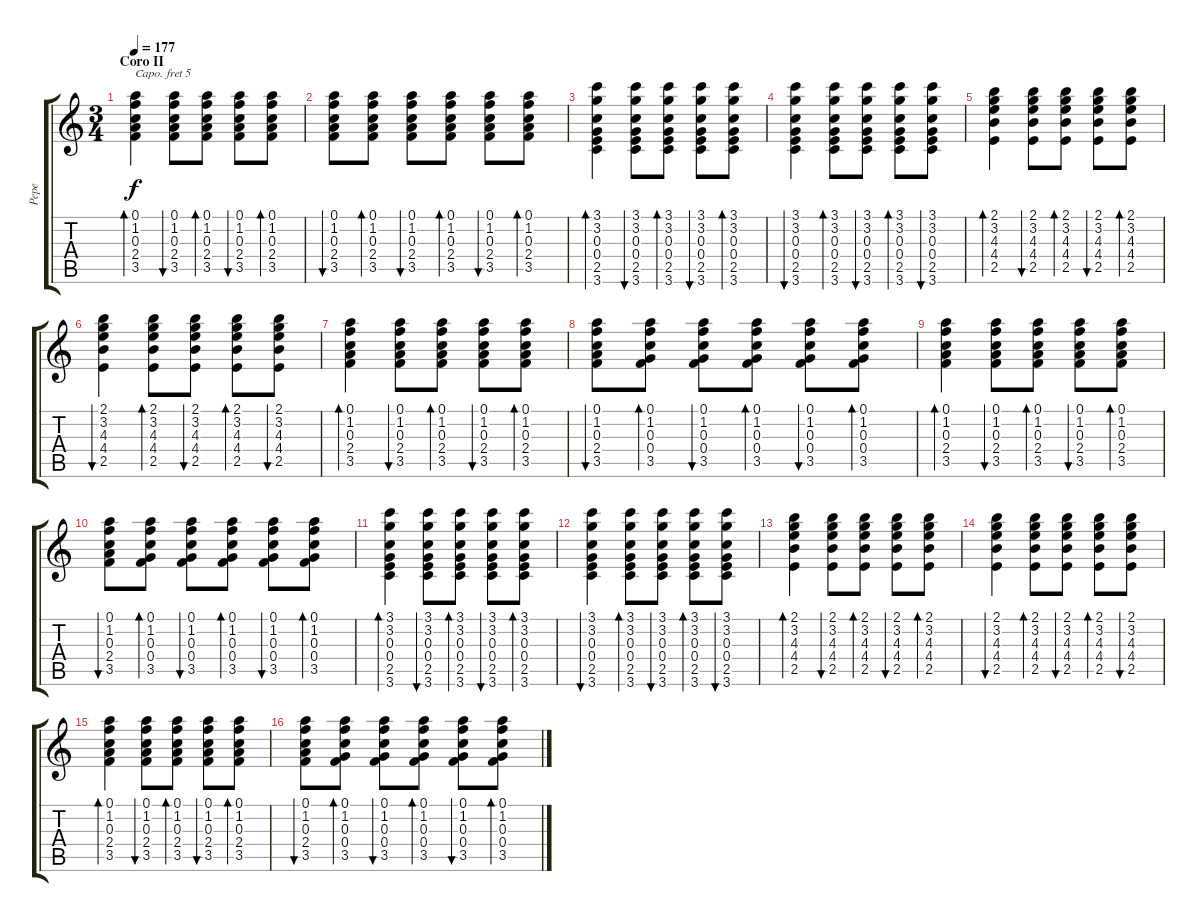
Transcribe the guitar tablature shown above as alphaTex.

\track ("Pepe" "Pepe") {instrument acousticguitarsteel}
\staff {score tabs}
\capo 5
\tuning (E4 B3 G3 D3 A2 E2) {hide}
\ts (3 4)
\section ("" "Coro II")
\tempo 177
\clef g2
\ks c
(0.1 1.2 0.3 2.4 3.5).4{bd 60 dy f} (0.1 1.2 0.3 2.4 3.5).8{bu 60} (0.1 1.2 0.3 2.4 3.5).8{bd 60} (0.1 1.2 0.3 2.4 3.5).8{bu 60} (0.1 1.2 0.3 2.4 3.5).8{bd 60} |
(0.1 1.2 0.3 2.4 3.5).8{bu 60} (0.1 1.2 0.3 2.4 3.5).8{bd 60} (0.1 1.2 0.3 2.4 3.5).8{bu 60} (0.1 1.2 0.3 2.4 3.5).8{bd 60} (0.1 1.2 0.3 2.4 3.5).8{bu 60} (0.1 1.2 0.3 2.4 3.5).8{bd 60} |
(3.1 3.2 0.3 0.4 2.5 3.6).4{bd 60} (3.1 3.2 0.3 0.4 2.5 3.6).8{bu 60} (3.1 3.2 0.3 0.4 2.5 3.6).8{bd 60} (3.1 3.2 0.3 0.4 2.5 3.6).8{bu 60} (3.1 3.2 0.3 0.4 2.5 3.6).8{bd 60} |
(3.1 3.2 0.3 0.4 2.5 3.6).4{bu 60} (3.1 3.2 0.3 0.4 2.5 3.6).8{bd 60} (3.1 3.2 0.3 0.4 2.5 3.6).8{bu 60} (3.1 3.2 0.3 0.4 2.5 3.6).8{bd 60} (3.1 3.2 0.3 0.4 2.5 3.6).8{bu 60} |
(2.1 3.2 4.3 4.4 2.5).4{bd 60} (2.1 3.2 4.3 4.4 2.5).8{bu 60} (2.1 3.2 4.3 4.4 2.5).8{bd 60} (2.1 3.2 4.3 4.4 2.5).8{bu 60} (2.1 3.2 4.3 4.4 2.5).8{bd 60} |
(2.1 3.2 4.3 4.4 2.5).4{bu 60} (2.1 3.2 4.3 4.4 2.5).8{bd 60} (2.1 3.2 4.3 4.4 2.5).8{bu 60} (2.1 3.2 4.3 4.4 2.5).8{bd 60} (2.1 3.2 4.3 4.4 2.5).8{bu 60} |
(0.1 1.2 0.3 2.4 3.5).4{bd 60} (0.1 1.2 0.3 2.4 3.5).8{bu 60} (0.1 1.2 0.3 2.4 3.5).8{bd 60} (0.1 1.2 0.3 2.4 3.5).8{bu 60} (0.1 1.2 0.3 2.4 3.5).8{bd 60} |
(0.1 1.2 0.3 2.4 3.5).8{bu 60} (0.1 1.2 0.3 0.4 3.5).8{bd 60} (0.1 1.2 0.3 0.4 3.5).8{bu 60} (0.1 1.2 0.3 0.4 3.5).8{bd 60} (0.1 1.2 0.3 0.4 3.5).8{bu 60} (0.1 1.2 0.3 0.4 3.5).8{bd 60} |
(0.1 1.2 0.3 2.4 3.5).4{bd 60} (0.1 1.2 0.3 2.4 3.5).8{bu 60} (0.1 1.2 0.3 2.4 3.5).8{bd 60} (0.1 1.2 0.3 2.4 3.5).8{bu 60} (0.1 1.2 0.3 2.4 3.5).8{bd 60} |
(0.1 1.2 0.3 2.4 3.5).8{bu 60} (0.1 1.2 0.3 0.4 3.5).8{bd 60} (0.1 1.2 0.3 0.4 3.5).8{bu 60} (0.1 1.2 0.3 0.4 3.5).8{bd 60} (0.1 1.2 0.3 0.4 3.5).8{bu 60} (0.1 1.2 0.3 0.4 3.5).8{bd 60} |
(3.1 3.2 0.3 0.4 2.5 3.6).4{bd 60} (3.1 3.2 0.3 0.4 2.5 3.6).8{bu 60} (3.1 3.2 0.3 0.4 2.5 3.6).8{bd 60} (3.1 3.2 0.3 0.4 2.5 3.6).8{bu 60} (3.1 3.2 0.3 0.4 2.5 3.6).8{bd 60} |
(3.1 3.2 0.3 0.4 2.5 3.6).4{bu 60} (3.1 3.2 0.3 0.4 2.5 3.6).8{bd 60} (3.1 3.2 0.3 0.4 2.5 3.6).8{bu 60} (3.1 3.2 0.3 0.4 2.5 3.6).8{bd 60} (3.1 3.2 0.3 0.4 2.5 3.6).8{bu 60} |
(2.1 3.2 4.3 4.4 2.5).4{bd 60} (2.1 3.2 4.3 4.4 2.5).8{bu 60} (2.1 3.2 4.3 4.4 2.5).8{bd 60} (2.1 3.2 4.3 4.4 2.5).8{bu 60} (2.1 3.2 4.3 4.4 2.5).8{bd 60} |
(2.1 3.2 4.3 4.4 2.5).4{bu 60} (2.1 3.2 4.3 4.4 2.5).8{bd 60} (2.1 3.2 4.3 4.4 2.5).8{bu 60} (2.1 3.2 4.3 4.4 2.5).8{bd 60} (2.1 3.2 4.3 4.4 2.5).8{bu 60} |
(0.1 1.2 0.3 2.4 3.5).4{bd 60} (0.1 1.2 0.3 2.4 3.5).8{bu 60} (0.1 1.2 0.3 2.4 3.5).8{bd 60} (0.1 1.2 0.3 2.4 3.5).8{bu 60} (0.1 1.2 0.3 2.4 3.5).8{bd 60} |
(0.1 1.2 0.3 2.4 3.5).8{bu 60} (0.1 1.2 0.3 0.4 3.5).8{bd 60} (0.1 1.2 0.3 0.4 3.5).8{bu 60} (0.1 1.2 0.3 0.4 3.5).8{bd 60} (0.1 1.2 0.3 0.4 3.5).8{bu 60} (0.1 1.2 0.3 0.4 3.5).8{bd 60}
